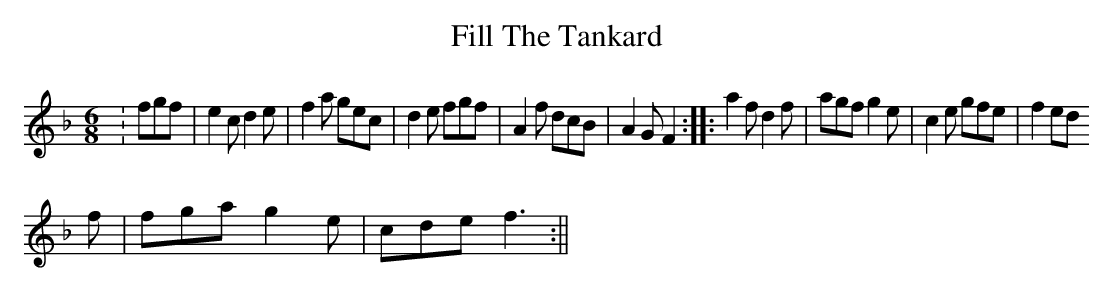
X:1
T:Fill The Tankard
M:6/8
L:1/8
K:F major
:fgf|e2cd2e|f2a gec|d2e fgf|A2f dcB|A2GF2:||:a2fd2f|agf g2e|c2e gfe|f2ed
2f|fga g2e|cde f3:||
